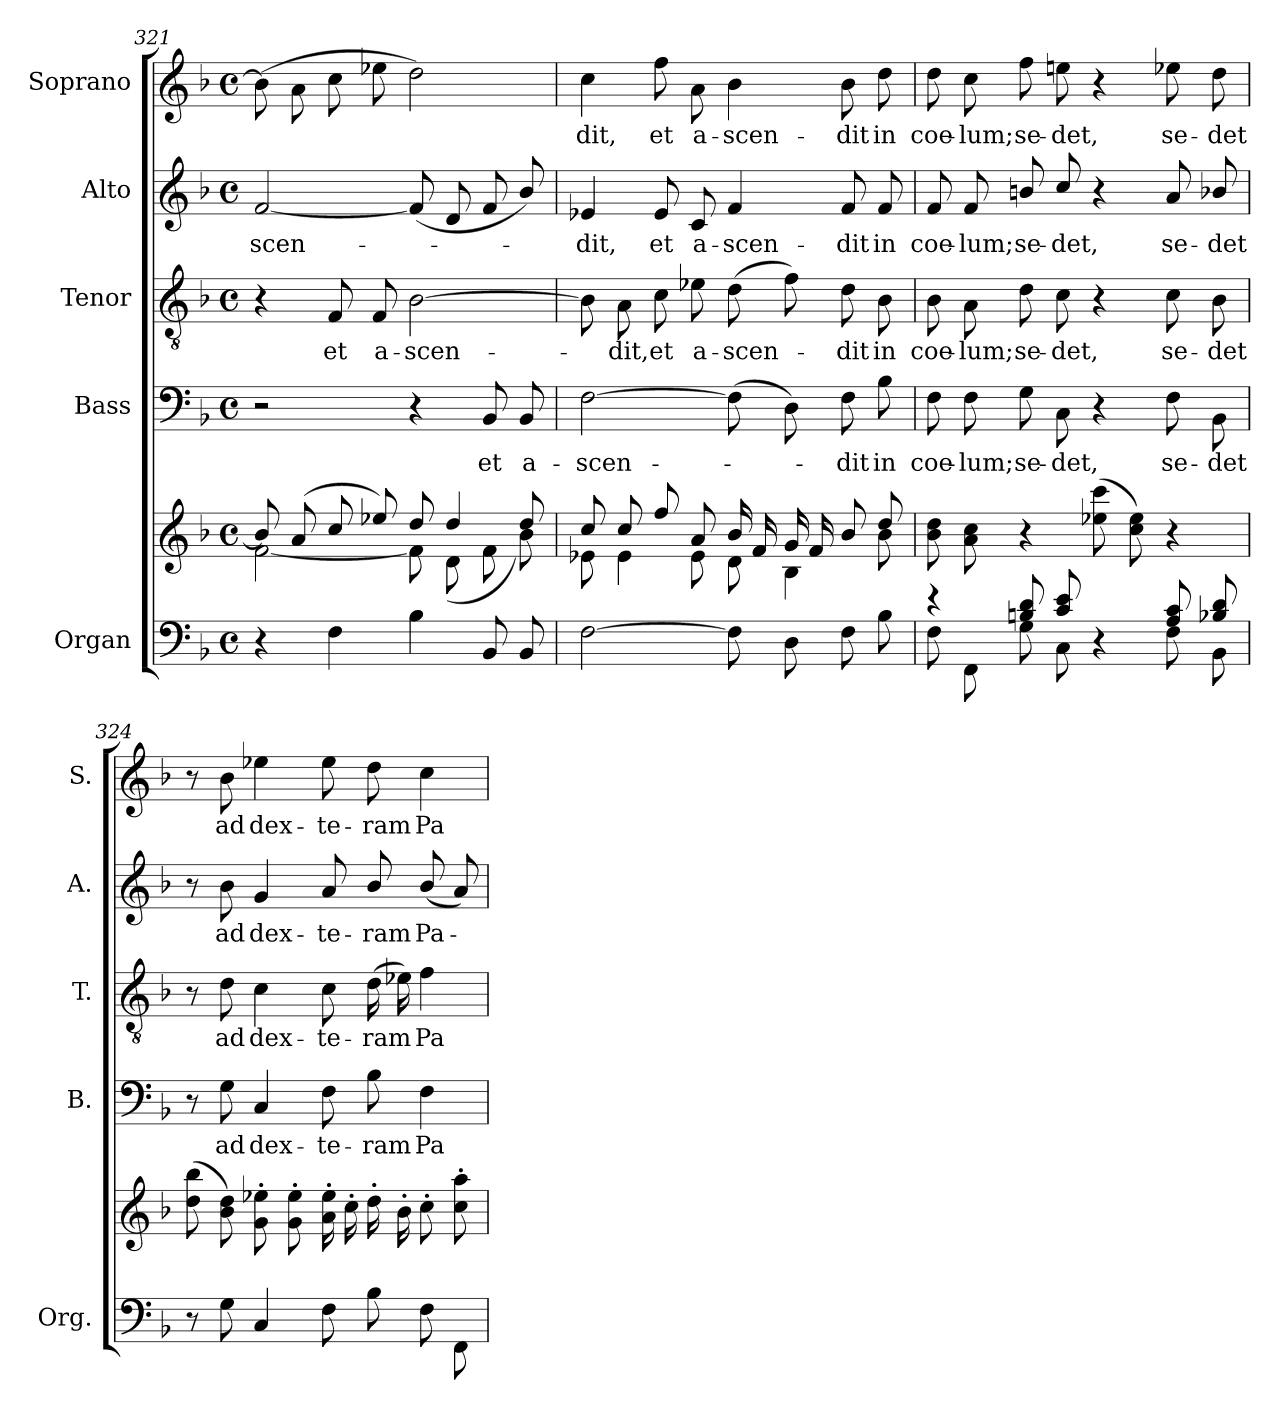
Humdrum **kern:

**kern	**kern	**kern	**text	**kern	**text	**kern	**text	**kern	**text
*part5	*part5	*part4	*part4	*part3	*part3	*part2	*part2	*part1	*part1
*staff6	*staff5	*staff4	*staff4	*staff3	*staff3	*staff2	*staff2	*staff1	*staff1
*I"Organ	*	*I"Bass	*	*I"Tenor	*	*I"Alto	*	*I"Soprano	*
*I'Org.	*	*I'B.	*	*I'T.	*	*I'A.	*	*I'S.	*
*clefF4	*clefG2	*clefF4	*	*clefGv2	*	*clefG2	*	*clefG2	*
*	*	*	*	*ITrd7c12	*	*	*	*	*
*k[b-]	*k[b-]	*k[b-]	*	*k[b-]	*	*k[b-]	*	*k[b-]	*
*F:	*F:	*F:	*	*F:	*	*F:	*	*F:	*
*M4/4	*M4/4	*M4/4	*	*M4/4	*	*M4/4	*	*M4/4	*
*met(c)	*met(c)	*met(c)	*	*met(c)	*	*met(c)	*	*met(c)	*
=321	=321	=321	=321	=321	=321	=321	=321	=321	=321
*	*^	*	*	*	*	*	*	*	*
!	!	!	!	!	!	!	!	!LO:LY:b:color=#000000	!	!
4r	8b-i/]	[2fi\	2r	.	4r	.	[2fi/	-scen-	(8b-i\]	.
.	(8ai/	.	.	.	.	.	.	.	8ai\	.
!	!	!	!	!	!	!LO:LY:b:color=#000000	!	!	!	!
4Fi\	8cci/	.	.	.	8FFi/	et	.	.	8cci\	.
!	!	!	!	!	!	!LO:LY:b:color=#000000	!	!	!	!
.	8ee-Xi/)	.	.	.	8FFi/	a-	.	.	8ee-Xi\	.
!	!	!	!	!	!	!LO:LY:b:color=#000000	!	!	!	!
4B-i\	8ddi/	8fi\]	4r	.	[2BB-i\	-scen-	(8fi/]	.	2ddi\)	.
.	4ddi/	(8di\	.	.	.	.	8di/	.	.	.
!	!	!	!	!LO:LY:b:color=#000000	!	!	!	!	!	!
8BB-i/	.	8fi\	8BB-i/	et	.	.	8fi/	.	.	.
!	!	!	!	!LO:LY:b:color=#000000	!	!	!	!	!	!
8BB-i/	8ddi/	8b-i\)	8BB-i/	a-	.	.	8b-i/)	.	.	.
=322	=322	=322	=322	=322	=322	=322	=322	=322	=322	=322
!	!	!	!	!LO:LY:b:color=#000000	!	!	!	!	!	!
!	!	!	!	!	!	!	!	!LO:LY:b:color=#000000	!	!
!	!	!	!	!	!	!	!	!	!	!LO:LY:b:color=#000000
[2Fi\	8cci/	8e-Xi\	[2Fi\	-scen-	8BB-i\]	.	4e-Xi/	-dit,	4cci\	-dit,
!	!	!	!	!	!	!LO:LY:b:color=#000000	!	!	!	!
.	8cci/	4e-i\	.	.	8AAi\	-dit,	.	.	.	.
!	!	!	!	!	!	!LO:LY:b:color=#000000	!	!	!	!
!	!	!	!	!	!	!	!	!LO:LY:b:color=#000000	!	!
!	!	!	!	!	!	!	!	!	!	!LO:LY:b:color=#000000
.	8ffi/	.	.	.	8Ci\	et	8e-i/	et	8ffi\	et
!	!	!	!	!	!	!LO:LY:b:color=#000000	!	!	!	!
!	!	!	!	!	!	!	!	!LO:LY:b:color=#000000	!	!
!	!	!	!	!	!	!	!	!	!	!LO:LY:b:color=#000000
.	8ai/	8e-i\	.	.	8E-Xi\	a-	8ci/	a-	8ai\	a-
!	!	!	!	!	!	!LO:LY:b:color=#000000	!	!	!	!
!	!	!	!	!	!	!	!	!LO:LY:b:color=#000000	!	!
!	!	!	!	!	!	!	!	!	!	!LO:LY:b:color=#000000
8Fi\]	16b-i/	8di\	(8Fi\]	.	(8Di\	-scen-	4fi/	-scen-	4b-i\	-scen-
.	16fi/	.	.	.	.	.	.	.	.	.
8Di\	16gi/	4B-i\	8Di\)	.	8Fi\)	.	.	.	.	.
.	16fi/	.	.	.	.	.	.	.	.	.
!	!	!	!	!LO:LY:b:color=#000000	!	!	!	!	!	!
!	!	!	!	!	!	!LO:LY:b:color=#000000	!	!	!	!
!	!	!	!	!	!	!	!	!LO:LY:b:color=#000000	!	!
!	!	!	!	!	!	!	!	!	!	!LO:LY:b:color=#000000
8Fi\	8b-i/	.	8Fi\	-dit	8Di\	-dit	8fi/	-dit	8b-i\	-dit
!	!	!	!	!LO:LY:b:color=#000000	!	!	!	!	!	!
!	!	!	!	!	!	!LO:LY:b:color=#000000	!	!	!	!
!	!	!	!	!	!	!	!	!LO:LY:b:color=#000000	!	!
!	!	!	!	!	!	!	!	!	!	!LO:LY:b:color=#000000
8B-i\	8ddi/	8b-i\	8B-i\	in	8BB-i\	in	8fi/	in	8ddi\	in
*	*v	*v	*	*	*	*	*	*	*	*
!!LO:PB:g=z
=323	=323	=323	=323	=323	=323	=323	=323	=323	=323
*^	*	*	*	*	*	*	*	*	*
*	*	*^	*	*	*	*	*	*	*	*
!	!	!	!	!	!LO:LY:b:color=#000000	!	!	!	!	!	!
*	*	*v	*v	*	*	*	*	*	*	*	*
*	*	*^	*	*	*	*	*	*	*	*
!	!	!	!	!	!	!	!LO:LY:b:color=#000000	!	!	!	!
*	*	*v	*v	*	*	*	*	*	*	*	*
*	*	*^	*	*	*	*	*	*	*	*
!	!	!	!	!	!	!	!	!	!LO:LY:b:color=#000000	!	!
*	*	*v	*v	*	*	*	*	*	*	*	*
*	*	*^	*	*	*	*	*	*	*	*
!	!	!	!	!	!	!	!	!	!	!	!LO:LY:b:color=#000000
*	*	*v	*v	*	*	*	*	*	*	*	*
4r	8Fi\	8b-i\ 8ddi	8Fi\	coe-	8BB-i\	coe-	8fi/	coe-	8ddi\	coe-
!	!	!	!	!LO:LY:b:color=#000000	!	!	!	!	!	!
!	!	!	!	!	!	!LO:LY:b:color=#000000	!	!	!	!
!	!	!	!	!	!	!	!	!LO:LY:b:color=#000000	!	!
!	!	!	!	!	!	!	!	!	!	!LO:LY:b:color=#000000
.	8FFi\	8ai\ 8cci	8Fi\	-lum;	8AAi\	-lum;	8fi/	-lum;	8cci\	-lum;
!	!	!	!	!LO:LY:b:color=#000000	!	!	!	!	!	!
!	!	!	!	!	!	!LO:LY:b:color=#000000	!	!	!	!
!	!	!	!	!	!	!	!	!LO:LY:b:color=#000000	!	!
!	!	!	!	!	!	!	!	!	!	!LO:LY:b:color=#000000
8Bni/ 8di	8Gi\	4r	8Gi\	se-	8Di\	se-	8bni/	se-	8ffi\	se-
!	!	!	!	!LO:LY:b:color=#000000	!	!	!	!	!	!
!	!	!	!	!	!	!LO:LY:b:color=#000000	!	!	!	!
!	!	!	!	!	!	!	!	!LO:LY:b:color=#000000	!	!
!	!	!	!	!	!	!	!	!	!	!LO:LY:b:color=#000000
8ci/ 8ei	8Ci\	.	8Ci\	-det,	8Ci\	-det,	8cci/	-det,	8eeni\	-det,
4r	4ryy	(8ee-Xi\ 8ccci	4r	.	4r	.	4r	.	4r	.
.	.	8cci\ 8ee-i)	.	.	.	.	.	.	.	.
!	!	!	!	!LO:LY:b:color=#000000	!	!	!	!	!	!
!	!	!	!	!	!	!LO:LY:b:color=#000000	!	!	!	!
!	!	!	!	!	!	!	!	!LO:LY:b:color=#000000	!	!
!	!	!	!	!	!	!	!	!	!	!LO:LY:b:color=#000000
8Ai/ 8ci	8Fi\	4r	8Fi\	se-	8Ci\	se-	8ai/	se-	8ee-Xi\	se-
!	!	!	!	!LO:LY:b:color=#000000	!	!	!	!	!	!
!	!	!	!	!	!	!LO:LY:b:color=#000000	!	!	!	!
!	!	!	!	!	!	!	!	!LO:LY:b:color=#000000	!	!
!	!	!	!	!	!	!	!	!	!	!LO:LY:b:color=#000000
8B-Xi/ 8di	8BB-i\	.	8BB-i\	-det	8BB-i\	-det	8b-Xi/	-det	8ddi\	-det
*v	*v	*	*	*	*	*	*	*	*	*
=324	=324	=324	=324	=324	=324	=324	=324	=324	=324
8r	(8ddi\ 8bb-i	8r	.	8r	.	8r	.	8r	.
!	!	!	!LO:LY:b:color=#000000	!	!	!	!	!	!
!	!	!	!	!	!LO:LY:b:color=#000000	!	!	!	!
!	!	!	!	!	!	!	!LO:LY:b:color=#000000	!	!
!	!	!	!	!	!	!	!	!	!LO:LY:b:color=#000000
8Gi\	8b-i\ 8ddi)	8Gi\	ad	8Di\	ad	8b-i\	ad	8b-i\	ad
!	!	!	!LO:LY:b:color=#000000	!	!	!	!	!	!
!	!	!	!	!	!LO:LY:b:color=#000000	!	!	!	!
!	!	!	!	!	!	!	!LO:LY:b:color=#000000	!	!
!	!	!	!	!	!	!	!	!	!LO:LY:b:color=#000000
4Ci/	8gi\' 8ee-Xi'	4Ci/	dex-	4Ci\	dex-	4gi/	dex-	4ee-Xi\	dex-
.	8gi\' 8ee-i'	.	.	.	.	.	.	.	.
!	!	!	!LO:LY:b:color=#000000	!	!	!	!	!	!
!	!	!	!	!	!LO:LY:b:color=#000000	!	!	!	!
!	!	!	!	!	!	!	!LO:LY:b:color=#000000	!	!
!	!	!	!	!	!	!	!	!	!LO:LY:b:color=#000000
8Fi\	16ai\' 16ee-i'	8Fi\	-te-	8Ci\	-te-	8ai/	-te-	8ee-i\	-te-
.	16cc'i\	.	.	.	.	.	.	.	.
!	!	!	!LO:LY:b:color=#000000	!	!	!	!	!	!
!	!	!	!	!	!LO:LY:b:color=#000000	!	!	!	!
!	!	!	!	!	!	!	!LO:LY:b:color=#000000	!	!
!	!	!	!	!	!	!	!	!	!LO:LY:b:color=#000000
8B-i\	16dd'i\	8B-i\	-ram	(16Di\	-ram	8b-i/	-ram	8ddi\	-ram
.	16b-'i\	.	.	16E-Xi\)	.	.	.	.	.
!	!	!	!LO:LY:b:color=#000000	!	!	!	!	!	!
!	!	!	!	!	!LO:LY:b:color=#000000	!	!	!	!
!	!	!	!	!	!	!	!LO:LY:b:color=#000000	!	!
!	!	!	!	!	!	!	!	!	!LO:LY:b:color=#000000
8Fi\	8cc'i\	4Fi\	Pa-	4Fi\	Pa-	(8b-i/	Pa-	4cci\	Pa-
8FFi\	8cci\' 8aai'	.	.	.	.	8ai/)	.	.	.
=	=	=	=	=	=	=	=	=	=
*-	*-	*-	*-	*-	*-	*-	*-	*-	*-
